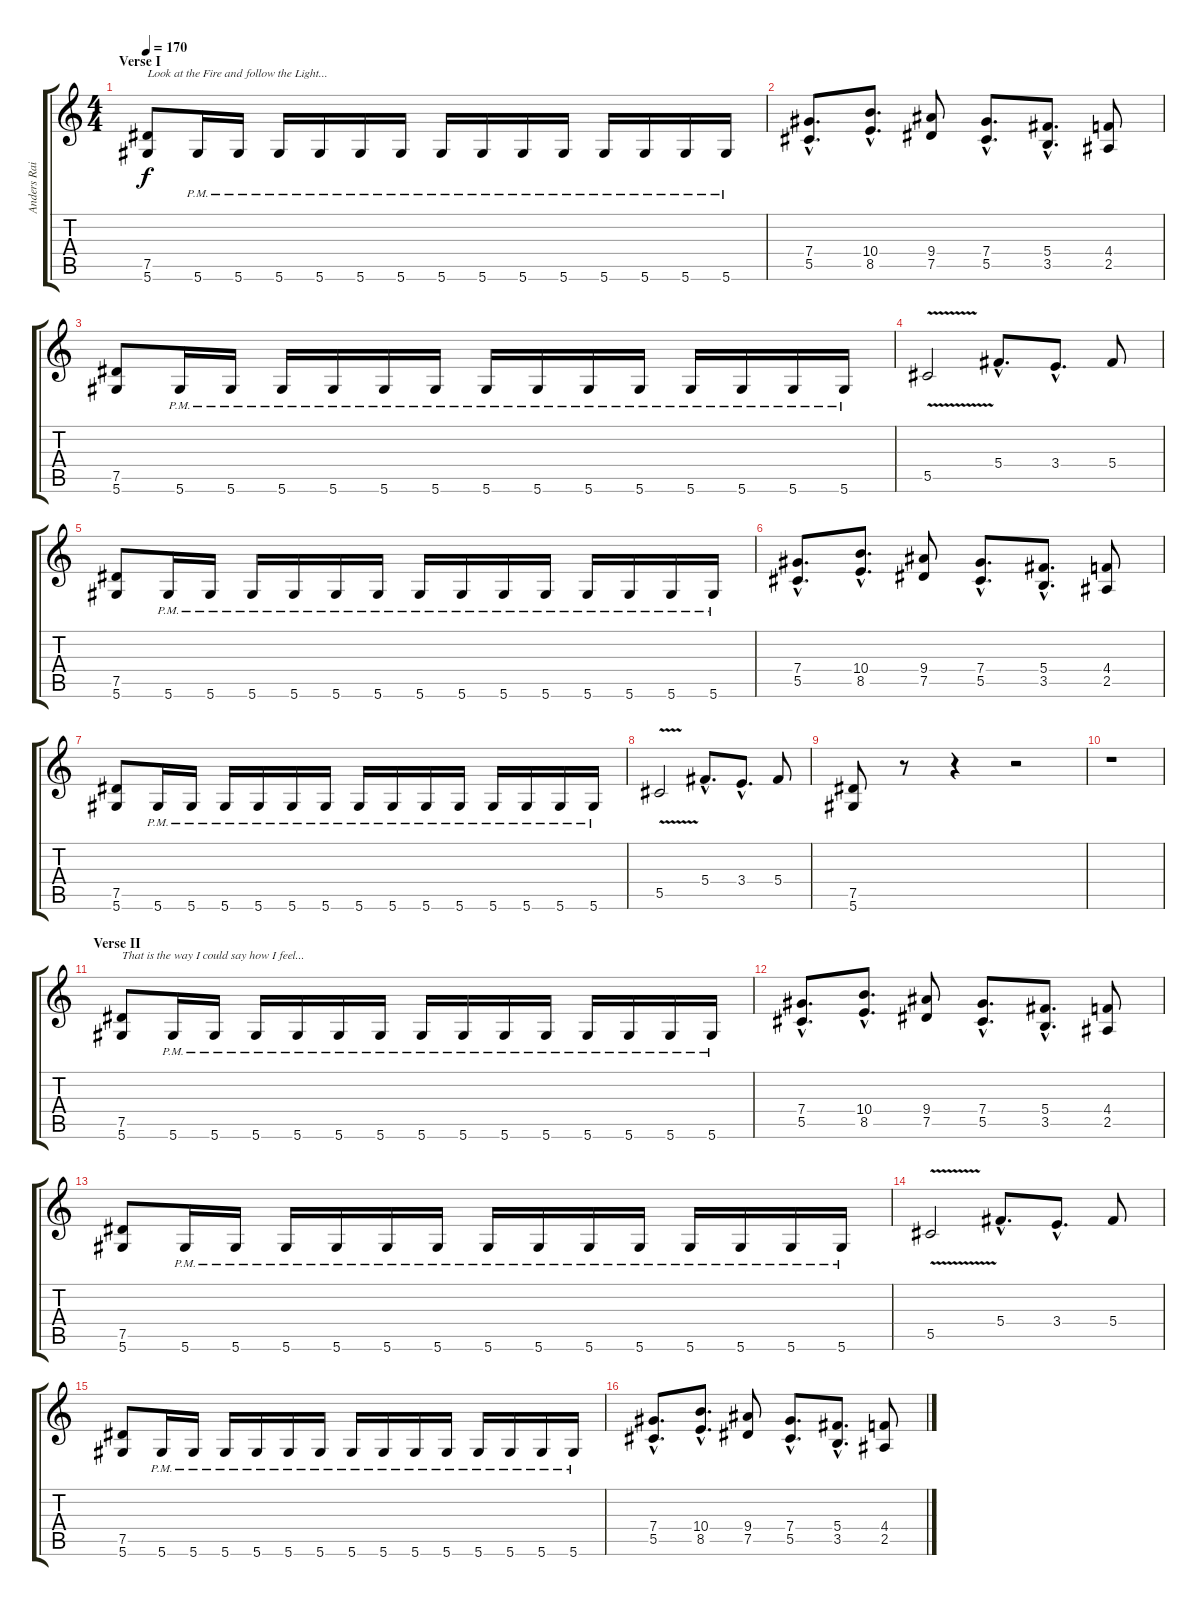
\track ("Anders Rain" "Anders Rai") {instrument distortionguitar}
\staff {score tabs}
\tuning (Eb4 Bb3 Gb3 Db3 Ab2 Eb2) {hide}
\ts (4 4)
\section ("" "Verse I")
\tempo 170
\clef g2
\ks c
(7.5 5.6).8{txt "Look at the Fire and follow the Light..." dy f} 5.6{pm}.16 5.6{pm}.16 5.6{pm}.16 5.6{pm}.16 5.6{pm}.16 5.6{pm}.16 5.6{pm}.16 5.6{pm}.16 5.6{pm}.16 5.6{pm}.16 5.6{pm}.16 5.6{pm}.16 5.6{pm}.16 5.6{pm}.16 |
(7.4{hac} 5.5{hac}).8{d} (10.4{hac} 8.5{hac}).8{d} (9.4 7.5).8 (7.4{hac} 5.5{hac}).8{d} (5.4{hac} 3.5{hac}).8{d} (4.4 2.5).8 |
(7.5 5.6).8 5.6{pm}.16 5.6{pm}.16 5.6{pm}.16 5.6{pm}.16 5.6{pm}.16 5.6{pm}.16 5.6{pm}.16 5.6{pm}.16 5.6{pm}.16 5.6{pm}.16 5.6{pm}.16 5.6{pm}.16 5.6{pm}.16 5.6{pm}.16 |
5.5{v}.2 5.4{hac}.8{d} 3.4{hac}.8{d} 5.4.8 |
(7.5 5.6).8 5.6{pm}.16 5.6{pm}.16 5.6{pm}.16 5.6{pm}.16 5.6{pm}.16 5.6{pm}.16 5.6{pm}.16 5.6{pm}.16 5.6{pm}.16 5.6{pm}.16 5.6{pm}.16 5.6{pm}.16 5.6{pm}.16 5.6{pm}.16 |
(7.4{hac} 5.5{hac}).8{d} (10.4{hac} 8.5{hac}).8{d} (9.4 7.5).8 (7.4{hac} 5.5{hac}).8{d} (5.4{hac} 3.5{hac}).8{d} (4.4 2.5).8 |
(7.5 5.6).8 5.6{pm}.16 5.6{pm}.16 5.6{pm}.16 5.6{pm}.16 5.6{pm}.16 5.6{pm}.16 5.6{pm}.16 5.6{pm}.16 5.6{pm}.16 5.6{pm}.16 5.6{pm}.16 5.6{pm}.16 5.6{pm}.16 5.6{pm}.16 |
5.5{v}.2 5.4{hac}.8{d} 3.4{hac}.8{d} 5.4.8 |
(7.5 5.6).8 r.8 r.4 r.2 |
r.1 |
\section ("" "Verse II")
(7.5 5.6).8{txt "That is the way I could say how I feel..."} 5.6{pm}.16 5.6{pm}.16 5.6{pm}.16 5.6{pm}.16 5.6{pm}.16 5.6{pm}.16 5.6{pm}.16 5.6{pm}.16 5.6{pm}.16 5.6{pm}.16 5.6{pm}.16 5.6{pm}.16 5.6{pm}.16 5.6{pm}.16 |
(7.4{hac} 5.5{hac}).8{d} (10.4{hac} 8.5{hac}).8{d} (9.4 7.5).8 (7.4{hac} 5.5{hac}).8{d} (5.4{hac} 3.5{hac}).8{d} (4.4 2.5).8 |
(7.5 5.6).8 5.6{pm}.16 5.6{pm}.16 5.6{pm}.16 5.6{pm}.16 5.6{pm}.16 5.6{pm}.16 5.6{pm}.16 5.6{pm}.16 5.6{pm}.16 5.6{pm}.16 5.6{pm}.16 5.6{pm}.16 5.6{pm}.16 5.6{pm}.16 |
5.5{v}.2 5.4{hac}.8{d} 3.4{hac}.8{d} 5.4.8 |
(7.5 5.6).8 5.6{pm}.16 5.6{pm}.16 5.6{pm}.16 5.6{pm}.16 5.6{pm}.16 5.6{pm}.16 5.6{pm}.16 5.6{pm}.16 5.6{pm}.16 5.6{pm}.16 5.6{pm}.16 5.6{pm}.16 5.6{pm}.16 5.6{pm}.16 |
(7.4{hac} 5.5{hac}).8{d} (10.4{hac} 8.5{hac}).8{d} (9.4 7.5).8 (7.4{hac} 5.5{hac}).8{d} (5.4{hac} 3.5{hac}).8{d} (4.4 2.5).8
